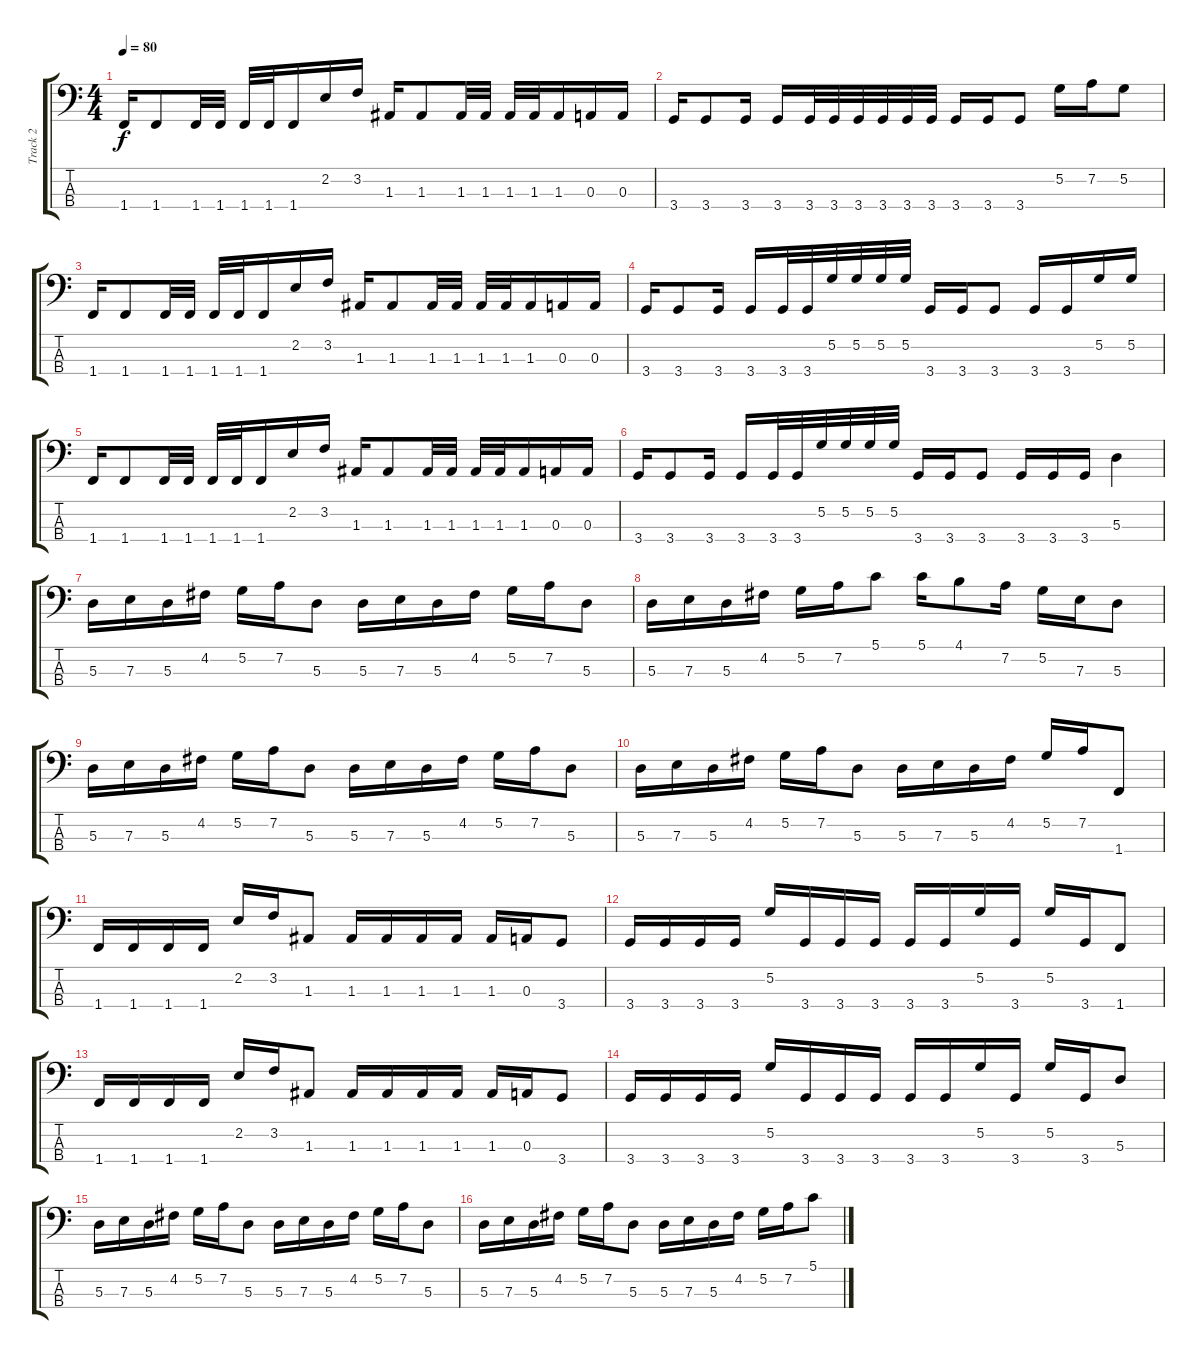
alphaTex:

\track ("Track 2" "Track 2") {instrument electricbasspick}
\staff {score tabs}
\tuning (G2 D2 A1 E1) {hide}
\ts (4 4)
\tempo 80
\clef f4
\ks c
1.4.16{dy f} 1.4.8 1.4.32 1.4.32 1.4.32 1.4.32 1.4.16 2.2.16 3.2.16 1.3.16 1.3.8 1.3.32 1.3.32 1.3.32 1.3.32 1.3.16 0.3.16 0.3.16 |
3.4.16 3.4.8 3.4.16 3.4.16 3.4.32 3.4.32 3.4.32 3.4.32 3.4.32 3.4.32 3.4.16 3.4.16 3.4.8 5.2.16 7.2.16 5.2.8 |
1.4.16 1.4.8 1.4.32 1.4.32 1.4.32 1.4.32 1.4.16 2.2.16 3.2.16 1.3.16 1.3.8 1.3.32 1.3.32 1.3.32 1.3.32 1.3.16 0.3.16 0.3.16 |
3.4.16 3.4.8 3.4.16 3.4.16 3.4.32 3.4.32 5.2.32 5.2.32 5.2.32 5.2.32 3.4.16 3.4.16 3.4.8 3.4.16 3.4.16 5.2.16 5.2.16 |
1.4.16 1.4.8 1.4.32 1.4.32 1.4.32 1.4.32 1.4.16 2.2.16 3.2.16 1.3.16 1.3.8 1.3.32 1.3.32 1.3.32 1.3.32 1.3.16 0.3.16 0.3.16 |
3.4.16 3.4.8 3.4.16 3.4.16 3.4.32 3.4.32 5.2.32 5.2.32 5.2.32 5.2.32 3.4.16 3.4.16 3.4.8 3.4.16 3.4.16 3.4.16 5.3.4 |
5.3.16 7.3.16 5.3.16 4.2.16 5.2.16 7.2.16 5.3.8 5.3.16 7.3.16 5.3.16 4.2.16 5.2.16 7.2.16 5.3.8 |
5.3.16 7.3.16 5.3.16 4.2.16 5.2.16 7.2.16 5.1.8 5.1.16 4.1.8 7.2.16 5.2.16 7.3.16 5.3.8 |
5.3.16 7.3.16 5.3.16 4.2.16 5.2.16 7.2.16 5.3.8 5.3.16 7.3.16 5.3.16 4.2.16 5.2.16 7.2.16 5.3.8 |
5.3.16 7.3.16 5.3.16 4.2.16 5.2.16 7.2.16 5.3.8 5.3.16 7.3.16 5.3.16 4.2.16 5.2.16 7.2.16 1.4.8 |
1.4.16 1.4.16 1.4.16 1.4.16 2.2.16 3.2.16 1.3.8 1.3.16 1.3.16 1.3.16 1.3.16 1.3.16 0.3.16 3.4.8 |
3.4.16 3.4.16 3.4.16 3.4.16 5.2.16 3.4.16 3.4.16 3.4.16 3.4.16 3.4.16 5.2.16 3.4.16 5.2.16 3.4.16 1.4.8 |
1.4.16 1.4.16 1.4.16 1.4.16 2.2.16 3.2.16 1.3.8 1.3.16 1.3.16 1.3.16 1.3.16 1.3.16 0.3.16 3.4.8 |
3.4.16 3.4.16 3.4.16 3.4.16 5.2.16 3.4.16 3.4.16 3.4.16 3.4.16 3.4.16 5.2.16 3.4.16 5.2.16 3.4.16 5.3.8 |
5.3.16 7.3.16 5.3.16 4.2.16 5.2.16 7.2.16 5.3.8 5.3.16 7.3.16 5.3.16 4.2.16 5.2.16 7.2.16 5.3.8 |
5.3.16 7.3.16 5.3.16 4.2.16 5.2.16 7.2.16 5.3.8 5.3.16 7.3.16 5.3.16 4.2.16 5.2.16 7.2.16 5.1.8
